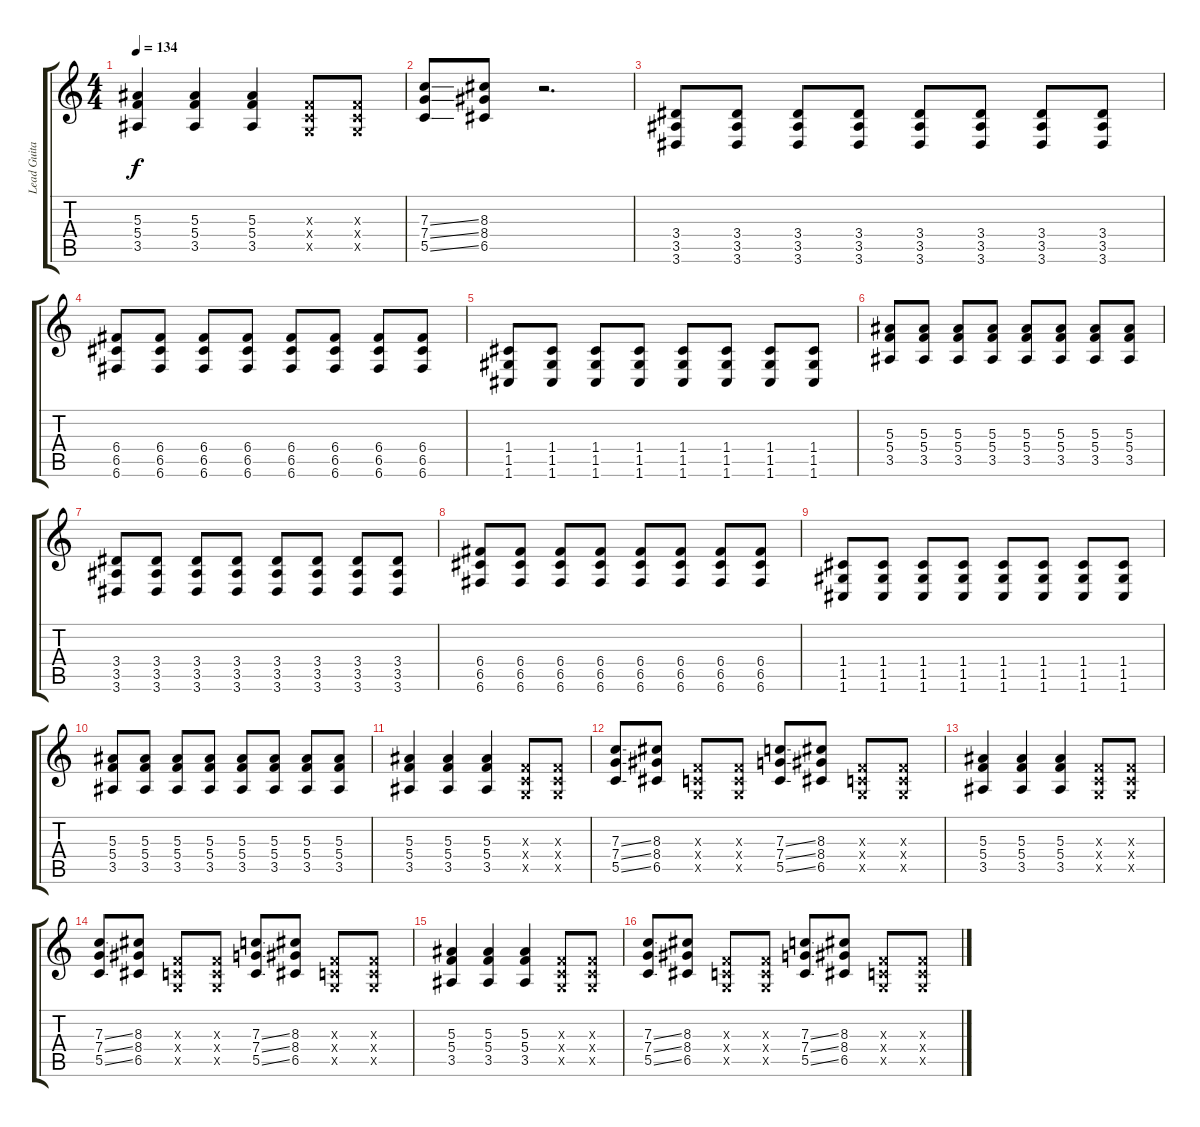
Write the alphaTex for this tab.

\track ("Lead Guitar" "Lead Guita") {instrument distortionguitar}
\staff {score tabs}
\tuning (D4 A3 F3 C3 G2 C2) {hide}
\ts (4 4)
\tempo 134
\clef g2
\ks c
(5.3 5.4 3.5).4{dy f} (5.3 5.4 3.5).4 (5.3 5.4 3.5).4 (0.3{x} 0.4{x} 0.5{x}).8 (0.3{x} 0.4{x} 0.5{x}).8 |
(7.3{ss} 7.4{ss} 5.5{ss}).8 (8.3 8.4 6.5).8 r.2{d} |
(3.4 3.5 3.6).8 (3.4 3.5 3.6).8 (3.4 3.5 3.6).8 (3.4 3.5 3.6).8 (3.4 3.5 3.6).8 (3.4 3.5 3.6).8 (3.4 3.5 3.6).8 (3.4 3.5 3.6).8 |
(6.4 6.5 6.6).8 (6.4 6.5 6.6).8 (6.4 6.5 6.6).8 (6.4 6.5 6.6).8 (6.4 6.5 6.6).8 (6.4 6.5 6.6).8 (6.4 6.5 6.6).8 (6.4 6.5 6.6).8 |
(1.4 1.5 1.6).8 (1.4 1.5 1.6).8 (1.4 1.5 1.6).8 (1.4 1.5 1.6).8 (1.4 1.5 1.6).8 (1.4 1.5 1.6).8 (1.4 1.5 1.6).8 (1.4 1.5 1.6).8 |
(5.3 5.4 3.5).8 (5.3 5.4 3.5).8 (5.3 5.4 3.5).8 (5.3 5.4 3.5).8 (5.3 5.4 3.5).8 (5.3 5.4 3.5).8 (5.3 5.4 3.5).8 (5.3 5.4 3.5).8 |
(3.4 3.5 3.6).8 (3.4 3.5 3.6).8 (3.4 3.5 3.6).8 (3.4 3.5 3.6).8 (3.4 3.5 3.6).8 (3.4 3.5 3.6).8 (3.4 3.5 3.6).8 (3.4 3.5 3.6).8 |
(6.4 6.5 6.6).8 (6.4 6.5 6.6).8 (6.4 6.5 6.6).8 (6.4 6.5 6.6).8 (6.4 6.5 6.6).8 (6.4 6.5 6.6).8 (6.4 6.5 6.6).8 (6.4 6.5 6.6).8 |
(1.4 1.5 1.6).8 (1.4 1.5 1.6).8 (1.4 1.5 1.6).8 (1.4 1.5 1.6).8 (1.4 1.5 1.6).8 (1.4 1.5 1.6).8 (1.4 1.5 1.6).8 (1.4 1.5 1.6).8 |
(5.3 5.4 3.5).8 (5.3 5.4 3.5).8 (5.3 5.4 3.5).8 (5.3 5.4 3.5).8 (5.3 5.4 3.5).8 (5.3 5.4 3.5).8 (5.3 5.4 3.5).8 (5.3 5.4 3.5).8 |
(5.3 5.4 3.5).4 (5.3 5.4 3.5).4 (5.3 5.4 3.5).4 (0.3{x} 0.4{x} 0.5{x}).8 (0.3{x} 0.4{x} 0.5{x}).8 |
(7.3{ss} 7.4{ss} 5.5{ss}).8 (8.3 8.4 6.5).8 (0.3{x} 0.4{x} 0.5{x}).8 (0.3{x} 0.4{x} 0.5{x}).8 (7.3{ss} 7.4{ss} 5.5{ss}).8 (8.3 8.4 6.5).8 (0.3{x} 0.4{x} 0.5{x}).8 (0.3{x} 0.4{x} 0.5{x}).8 |
(5.3 5.4 3.5).4 (5.3 5.4 3.5).4 (5.3 5.4 3.5).4 (0.3{x} 0.4{x} 0.5{x}).8 (0.3{x} 0.4{x} 0.5{x}).8 |
(7.3{ss} 7.4{ss} 5.5{ss}).8 (8.3 8.4 6.5).8 (0.3{x} 0.4{x} 0.5{x}).8 (0.3{x} 0.4{x} 0.5{x}).8 (7.3{ss} 7.4{ss} 5.5{ss}).8 (8.3 8.4 6.5).8 (0.3{x} 0.4{x} 0.5{x}).8 (0.3{x} 0.4{x} 0.5{x}).8 |
(5.3 5.4 3.5).4 (5.3 5.4 3.5).4 (5.3 5.4 3.5).4 (0.3{x} 0.4{x} 0.5{x}).8 (0.3{x} 0.4{x} 0.5{x}).8 |
(7.3{ss} 7.4{ss} 5.5{ss}).8 (8.3 8.4 6.5).8 (0.3{x} 0.4{x} 0.5{x}).8 (0.3{x} 0.4{x} 0.5{x}).8 (7.3{ss} 7.4{ss} 5.5{ss}).8 (8.3 8.4 6.5).8 (0.3{x} 0.4{x} 0.5{x}).8 (0.3{x} 0.4{x} 0.5{x}).8
